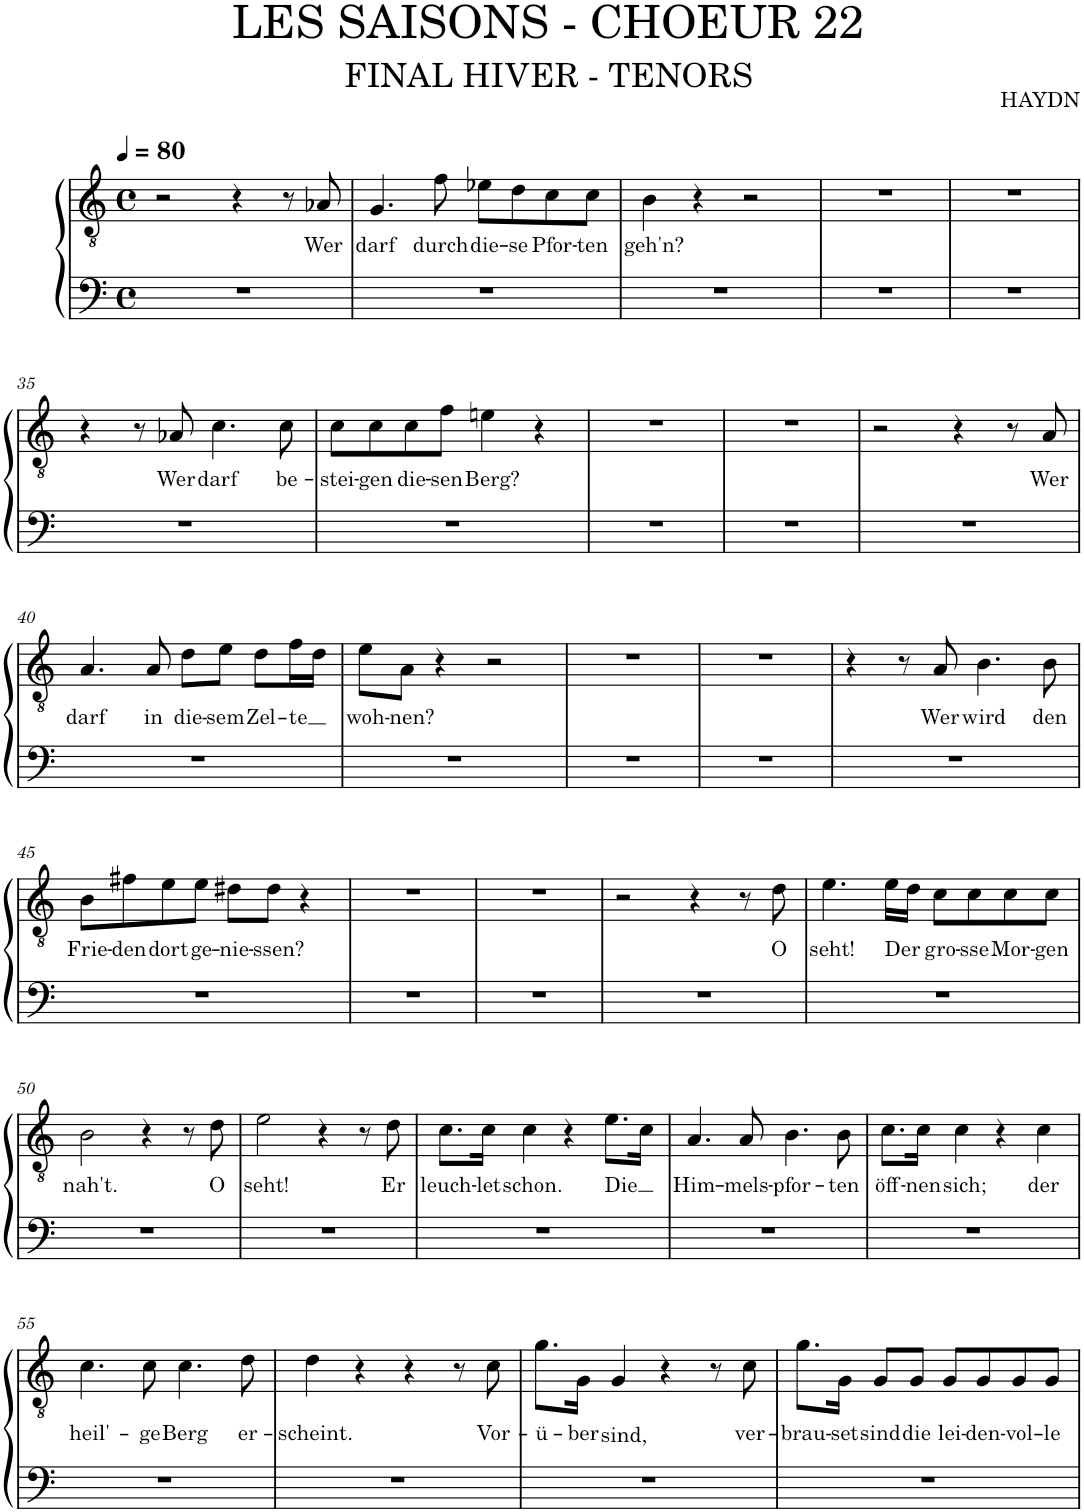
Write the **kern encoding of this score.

**kern	**kern	**text
*part1	*part1	*part1
*staff2	*staff1	*staff1
*I"Piano	*	*
*I'Pno.	*	*
*clefF4	*clefGv2	*
*k[]	*k[]	*
*M4/4	*M4/4	*
*met(c)	*met(c)	*
*MM80	*MM80	*
=30	=30	=30
1r	2r	.
.	4r	.
.	8r	.
!	!	!LO:LY:b
.	8A-X/	Wer
=31	=31	=31
!	!	!LO:LY:b
1r	4.G/	darf
!	!	!LO:LY:b
.	8f\	durch
!	!	!LO:LY:b
.	8e-X\L	die-
!	!	!LO:LY:b
.	8d\	-se
!	!	!LO:LY:b
.	8c\	Pfor-
!	!	!LO:LY:b
.	8c\J	-ten
=32	=32	=32
!	!	!LO:LY:b
1r	4B\	geh'n?
.	4r	.
.	2r	.
=33	=33	=33
1r	1r	.
=34	=34	=34
1r	1r	.
!!LO:LB:g=z
=35	=35	=35
1r	4r	.
.	8r	.
!	!	!LO:LY:b
.	8A-X/	Wer
!	!	!LO:LY:b
.	4.c\	darf
!	!	!LO:LY:b
.	8c\	be-
=36	=36	=36
!	!	!LO:LY:b
1r	8c\L	-stei-
!	!	!LO:LY:b
.	8c\	-gen
!	!	!LO:LY:b
.	8c\	die-
!	!	!LO:LY:b
.	8f\J	-sen
!	!	!LO:LY:b
.	4en\	Berg?
.	4r	.
=37	=37	=37
1r	1r	.
=38	=38	=38
1r	1r	.
=39	=39	=39
1r	2r	.
.	4r	.
.	8r	.
!	!	!LO:LY:b
.	8A/	Wer
!!LO:LB:g=z
=40	=40	=40
!	!	!LO:LY:b
1r	4.A/	darf
!	!	!LO:LY:b
.	8A/	in
!	!	!LO:LY:b
.	8d\L	die-
!	!	!LO:LY:b
.	8e\J	-sem
!	!	!LO:LY:b
.	8d\L	Zel-
!	!	!LO:LY:b
.	16f\L	-te
.	16d\JJ	.
=41	=41	=41
!	!	!LO:LY:b
1r	8e\L	woh-
!	!	!LO:LY:b
.	8A\J	-nen?
.	4r	.
.	2r	.
=42	=42	=42
1r	1r	.
=43	=43	=43
1r	1r	.
=44	=44	=44
1r	4r	.
.	8r	.
!	!	!LO:LY:b
.	8A/	Wer
!	!	!LO:LY:b
.	4.B\	wird
!	!	!LO:LY:b
.	8B\	den
!!LO:LB:g=z
=45	=45	=45
!	!	!LO:LY:b
1r	8B\L	Frie-
!	!	!LO:LY:b
.	8f#X\	-den
!	!	!LO:LY:b
.	8e\	dort
!	!	!LO:LY:b
.	8e\J	ge-
!	!	!LO:LY:b
.	8d#X\L	-nie-
!	!	!LO:LY:b
.	8d#\J	-ssen?
.	4r	.
=46	=46	=46
1r	1r	.
=47	=47	=47
1r	1r	.
=48	=48	=48
1r	2r	.
.	4r	.
.	8r	.
!	!	!LO:LY:b
.	8d\	O
=49	=49	=49
!	!	!LO:LY:b
1r	4.e\	seht!
!	!	!LO:LY:b
.	16e\LL	Der
.	16d\JJ	.
!	!	!LO:LY:b
.	8c\L	gro-
!	!	!LO:LY:b
.	8c\	-sse
!	!	!LO:LY:b
.	8c\	Mor-
!	!	!LO:LY:b
.	8c\J	gen
!!LO:LB:g=z
=50	=50	=50
!	!	!LO:LY:b
1r	2B\	nah't.
.	4r	.
.	8r	.
!	!	!LO:LY:b
.	8d\	O
=51	=51	=51
!	!	!LO:LY:b
1r	2e\	seht!
.	4r	.
.	8r	.
!	!	!LO:LY:b
.	8d\	Er
=52	=52	=52
!	!	!LO:LY:b
1r	8.c\L	leuch-
!	!	!LO:LY:b
.	16c\Jk	-let
!	!	!LO:LY:b
.	4c\	schon.
.	4r	.
!	!	!LO:LY:b
.	8.e\L	Die
.	16c\Jk	.
=53	=53	=53
!	!	!LO:LY:b
1r	4.A/	Him-
!	!	!LO:LY:b
.	8A/	-mels-
!	!	!LO:LY:b
.	4.B\	-pfor-
!	!	!LO:LY:b
.	8B\	-ten
=54	=54	=54
!	!	!LO:LY:b
1r	8.c\L	öff-
!	!	!LO:LY:b
.	16c\Jk	-nen
!	!	!LO:LY:b
.	4c\	sich;
.	4r	.
!	!	!LO:LY:b
.	4c\	der
!!LO:LB:g=z
=55	=55	=55
!	!	!LO:LY:b
1r	4.c\	heil'-
!	!	!LO:LY:b
.	8c\	-ge
!	!	!LO:LY:b
.	4.c\	Berg
!	!	!LO:LY:b
.	8d\	er-
=56	=56	=56
!	!	!LO:LY:b
1r	4d\	-scheint.
.	4r	.
.	4r	.
.	8r	.
!	!	!LO:LY:b
.	8c\	Vor-
=57	=57	=57
!	!	!LO:LY:b
1r	8.g\L	-ü-
!	!	!LO:LY:b
.	16G\Jk	-ber
!	!	!LO:LY:b
.	4G/	sind,
.	4r	.
.	8r	.
!	!	!LO:LY:b
.	8c\	ver-
=58	=58	=58
!	!	!LO:LY:b
1r	8.g\L	-brau-
!	!	!LO:LY:b
.	16G\Jk	-set
!	!	!LO:LY:b
.	8G/L	sind
!	!	!LO:LY:b
.	8G/J	die
!	!	!LO:LY:b
.	8G/L	lei-
!	!	!LO:LY:b
.	8G/	-den-
!	!	!LO:LY:b
.	8G/	-vol-
!	!	!LO:LY:b
.	8G/J	-le
=	=	=
*-	*-	*-
